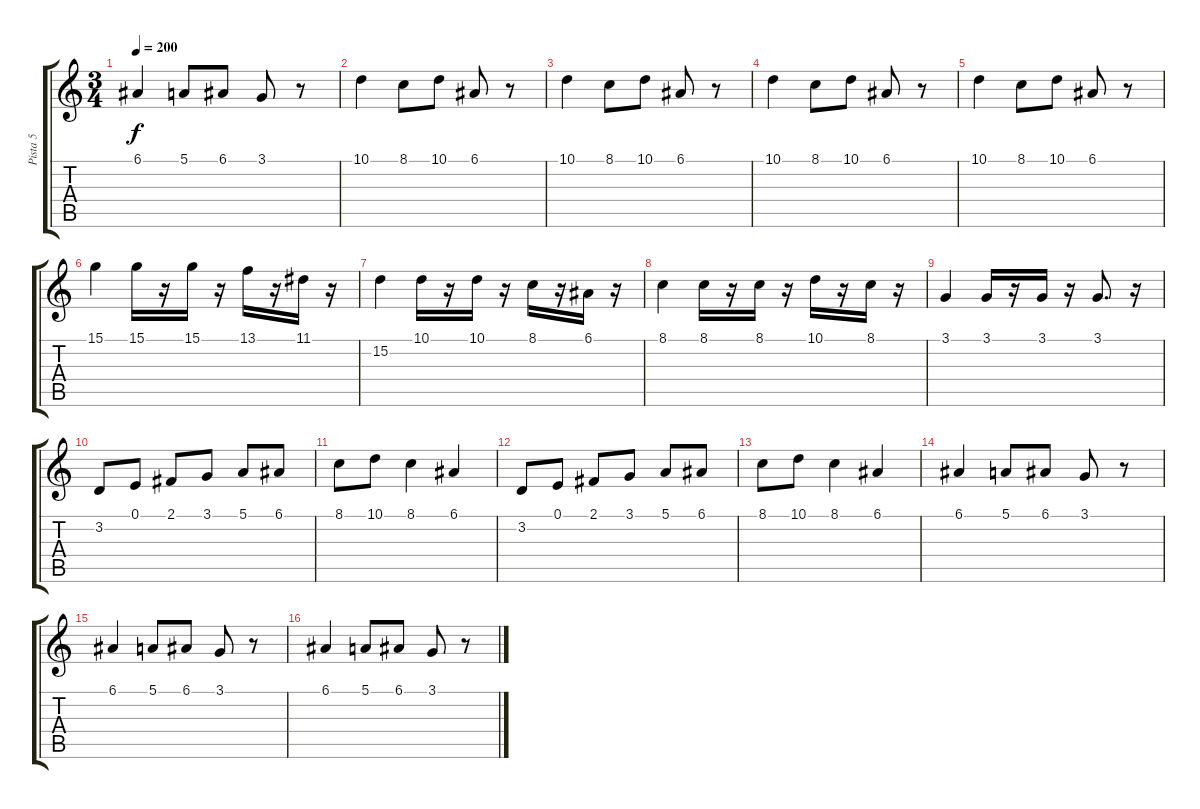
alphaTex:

\track ("Pista 5" "Pista 5") {instrument vibraphone}
\staff {score tabs}
\tuning (E4 B3 G3 D3 A2 E2) {hide}
\ts (3 4)
\tempo 200
\clef g2
\ks aminor
6.1.4{dy f} 5.1.8 6.1.8 3.1.8 r.8 |
10.1.4 8.1.8 10.1.8 6.1.8 r.8 |
10.1.4 8.1.8 10.1.8 6.1.8 r.8 |
10.1.4 8.1.8 10.1.8 6.1.8 r.8 |
10.1.4 8.1.8 10.1.8 6.1.8 r.8 |
15.1.4 15.1.16 r.16 15.1.16 r.16 13.1.16 r.16 11.1.16 r.16 |
15.2.4 10.1.16 r.16 10.1.16 r.16 8.1.16 r.16 6.1.16 r.16 |
8.1.4 8.1.16 r.16 8.1.16 r.16 10.1.16 r.16 8.1.16 r.16 |
3.1.4 3.1.16 r.16 3.1.16 r.16 3.1.8{d} r.16 |
3.2.8 0.1.8 2.1.8 3.1.8 5.1.8 6.1.8 |
8.1.8 10.1.8 8.1.4 6.1.4 |
3.2.8 0.1.8 2.1.8 3.1.8 5.1.8 6.1.8 |
8.1.8 10.1.8 8.1.4 6.1.4 |
6.1.4 5.1.8 6.1.8 3.1.8 r.8 |
6.1.4 5.1.8 6.1.8 3.1.8 r.8 |
6.1.4 5.1.8 6.1.8 3.1.8 r.8
